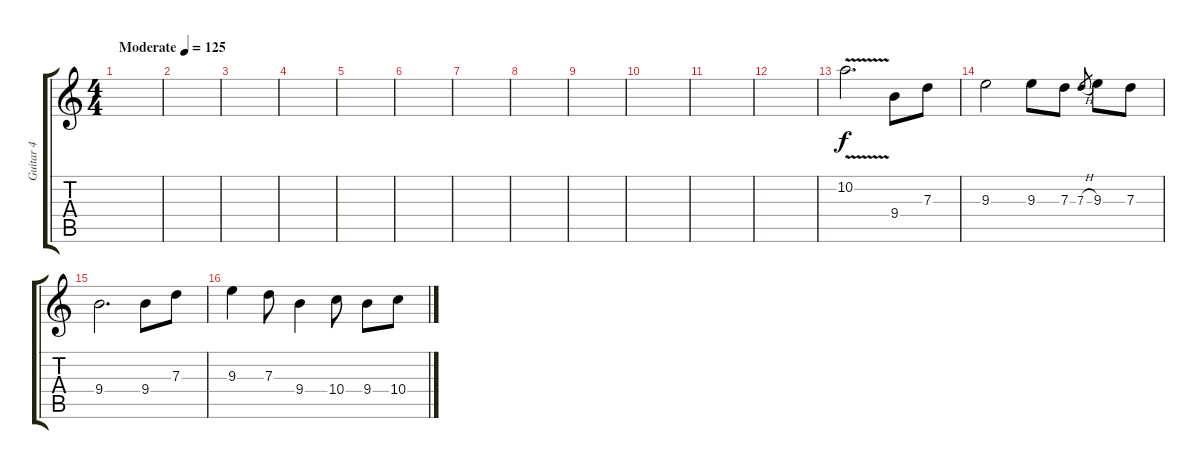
\track ("Guitar 4" "Guitar 4") {instrument distortionguitar}
\staff {score tabs}
\tuning (E4 B3 G3 D3 A2 E2) {hide}
\ts (4 4)
\tempo (125 "Moderate")
\clef g2
\ks c
|
|
|
|
|
|
|
|
|
|
|
|
10.2{v}.2{d} 9.4.8 7.3.8 |
9.3.2 9.3.8 7.3.8 7.3{h}.8{gr beam merge} 9.3.8 7.3.8 |
9.4.2{d} 9.4.8 7.3.8 |
9.3.4 7.3.8 9.4.4 10.4.8 9.4.8 10.4.8
